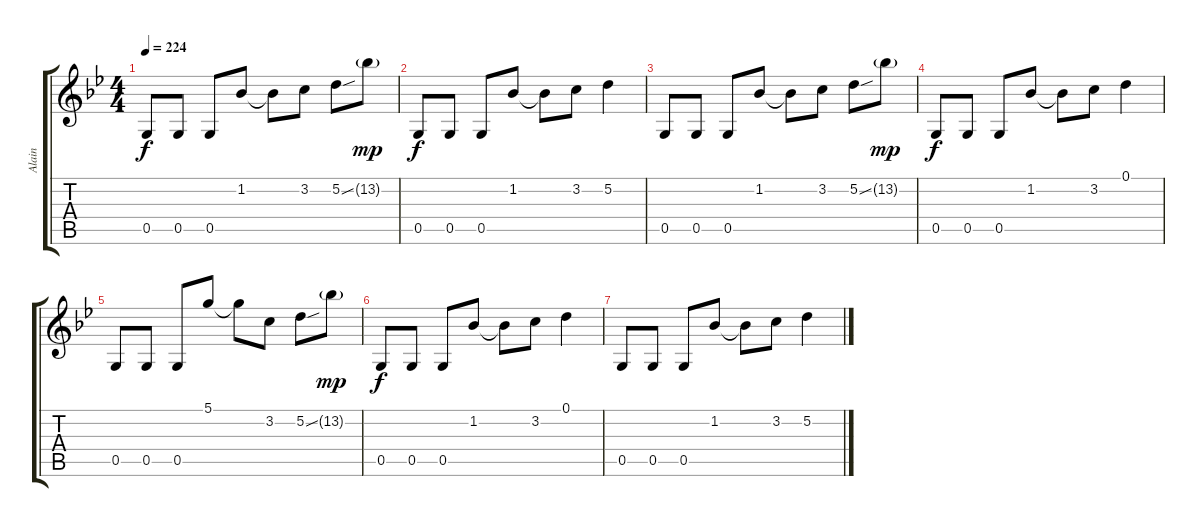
\track ("Alain" "Alain") {instrument overdrivenguitar}
\staff {score tabs}
\tuning (D4 A3 F3 C3 G2 D2) {hide}
\ts (4 4)
\tempo 224
\clef g2
\ks gminor
0.5.8{dy f} 0.5.8 0.5.8 1.2.8 1.2{t}.8 3.2.8 5.2{sou}.8 13.2{g}.8{dy mp} |
0.5.8{dy f} 0.5.8 0.5.8 1.2.8 1.2{t}.8 3.2.8 5.2.4 |
0.5.8 0.5.8 0.5.8 1.2.8 1.2{t}.8 3.2.8 5.2{sou}.8 13.2{g}.8{dy mp} |
0.5.8{dy f} 0.5.8 0.5.8 1.2.8 1.2{t}.8 3.2.8 0.1.4 |
0.5.8 0.5.8 0.5.8 5.1.8 5.1{t}.8 3.2.8 5.2{sou}.8 13.2{g}.8{dy mp} |
0.5.8{dy f} 0.5.8 0.5.8 1.2.8 1.2{t}.8 3.2.8 0.1.4 |
0.5.8 0.5.8 0.5.8 1.2.8 1.2{t}.8 3.2.8 5.2.4
